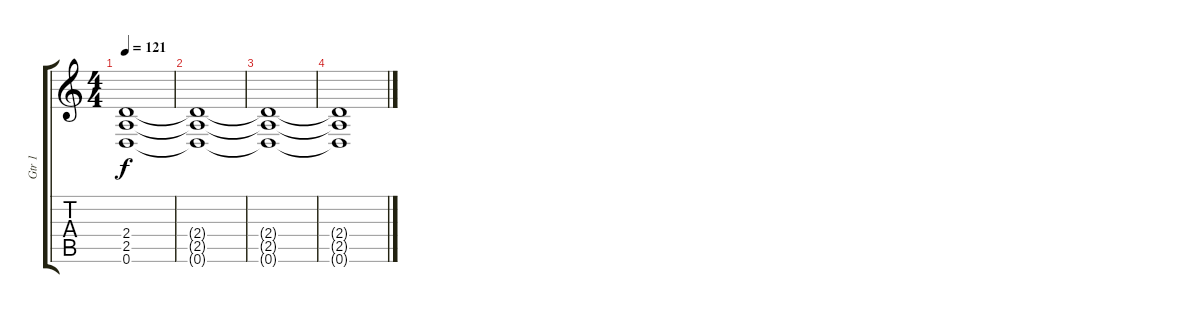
\track ("Gtr 1" "Gtr 1") {instrument distortionguitar}
\staff {score tabs}
\tuning (D4 A3 F3 C3 G2 D2) {hide}
\ts (4 4)
\tempo 121
\clef g2
\ks c
(2.4 2.5 0.6).1{dy f} |
(2.4{t} 2.5{t} 0.6{t}).1 |
(2.4{t} 2.5{t} 0.6{t}).1 |
(2.4{t} 2.5{t} 0.6{t}).1
